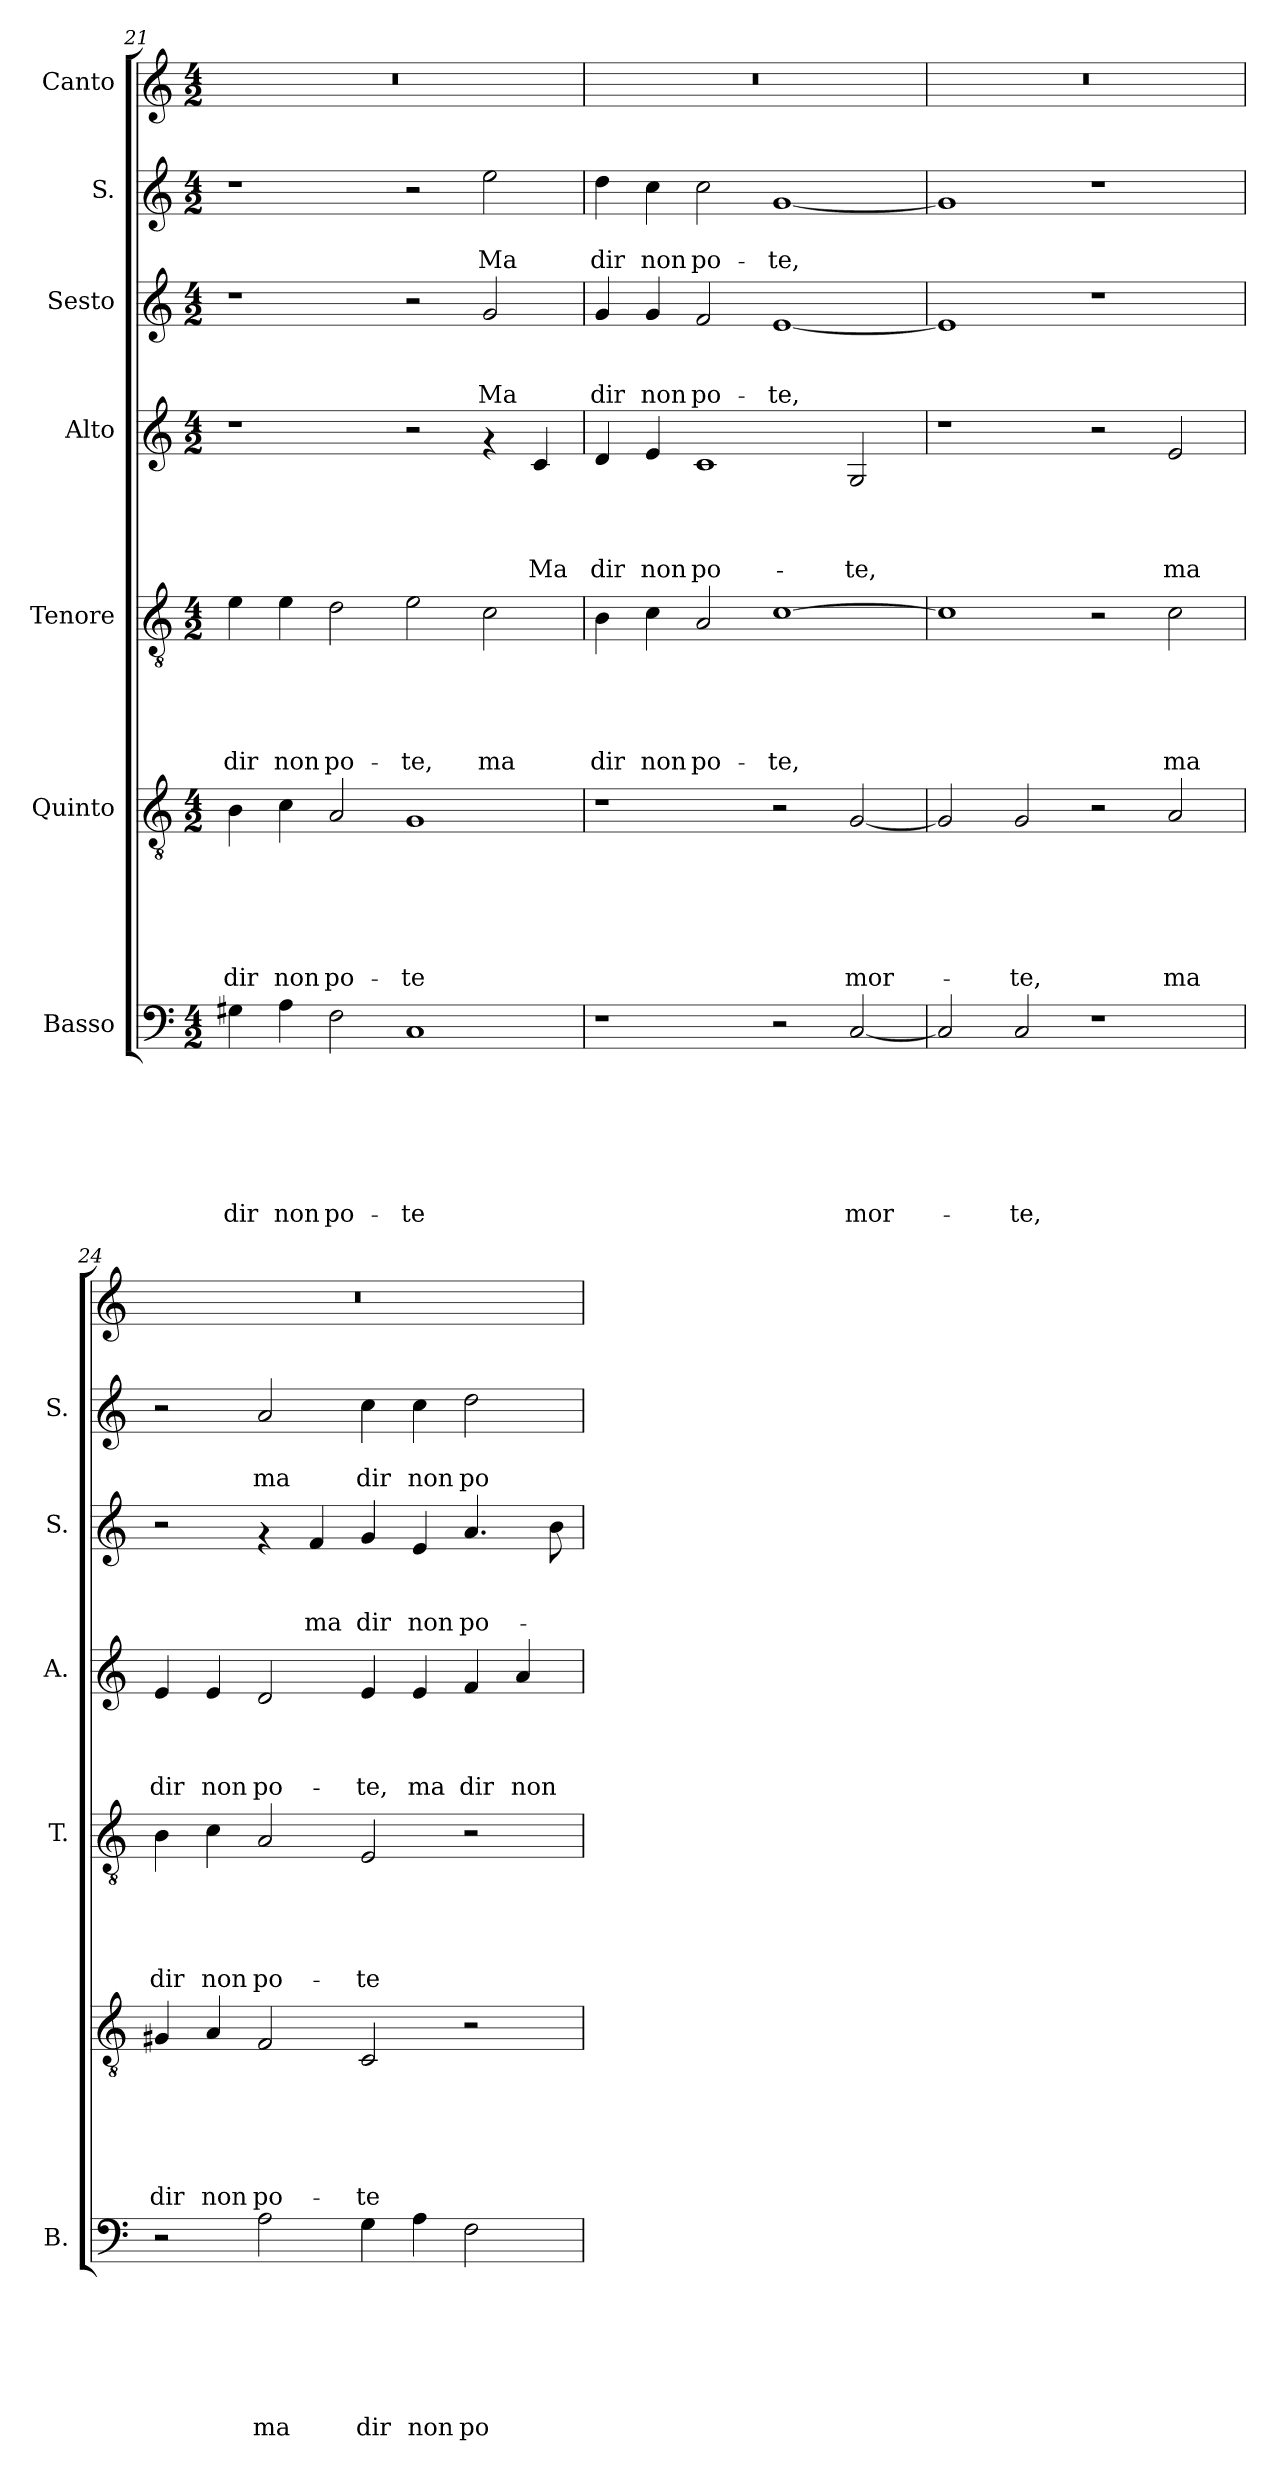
**kern	**text	**text	**text	**text	**text	**text	**text	**kern	**text	**text	**text	**text	**text	**text	**kern	**text	**text	**text	**text	**text	**kern	**text	**text	**text	**text	**kern	**text	**text	**text	**kern	**text	**text	**kern
*part7	*part7	*part7	*part7	*part7	*part7	*part7	*part7	*part6	*part6	*part6	*part6	*part6	*part6	*part6	*part5	*part5	*part5	*part5	*part5	*part5	*part4	*part4	*part4	*part4	*part4	*part3	*part3	*part3	*part3	*part2	*part2	*part2	*part1
*staff7	*staff7	*staff7	*staff7	*staff7	*staff7	*staff7	*staff7	*staff6	*staff6	*staff6	*staff6	*staff6	*staff6	*staff6	*staff5	*staff5	*staff5	*staff5	*staff5	*staff5	*staff4	*staff4	*staff4	*staff4	*staff4	*staff3	*staff3	*staff3	*staff3	*staff2	*staff2	*staff2	*staff1
*I"Basso	*	*	*	*	*	*	*	*I"Quinto	*	*	*	*	*	*	*I"Tenore	*	*	*	*	*	*I"Alto	*	*	*	*	*I"Sesto	*	*	*	*I"S.	*	*	*I"Canto
*I'B.	*	*	*	*	*	*	*	*	*	*	*	*	*	*	*I'T.	*	*	*	*	*	*I'A.	*	*	*	*	*I'S.	*	*	*	*I'S.	*	*	*
!!LO:PB:g=z
*clefF4	*	*	*	*	*	*	*	*clefGv2	*	*	*	*	*	*	*clefGv2	*	*	*	*	*	*clefG2	*	*	*	*	*clefG2	*	*	*	*clefG2	*	*	*clefG2
*k[]	*	*	*	*	*	*	*	*k[]	*	*	*	*	*	*	*k[]	*	*	*	*	*	*k[]	*	*	*	*	*k[]	*	*	*	*k[]	*	*	*k[]
*C:	*	*	*	*	*	*	*	*C:	*	*	*	*	*	*	*C:	*	*	*	*	*	*C:	*	*	*	*	*C:	*	*	*	*C:	*	*	*C:
*M4/2	*	*	*	*	*	*	*	*M4/2	*	*	*	*	*	*	*M4/2	*	*	*	*	*	*M4/2	*	*	*	*	*M4/2	*	*	*	*M4/2	*	*	*M4/2
=21	=21	=21	=21	=21	=21	=21	=21	=21	=21	=21	=21	=21	=21	=21	=21	=21	=21	=21	=21	=21	=21	=21	=21	=21	=21	=21	=21	=21	=21	=21	=21	=21	=21
!	!	!	!	!	!	!	!LO:LY:b	!	!	!	!	!	!	!LO:LY:b	!	!	!	!	!	!LO:LY:b	!	!	!	!	!	!	!	!	!	!	!	!	!
4G#X\	.	.	.	.	.	.	dir	4B\	.	.	.	.	.	dir	4e\	.	.	.	.	dir	1r	.	.	.	.	1r	.	.	.	1r	.	.	0r
!	!	!	!	!	!	!	!LO:LY:b	!	!	!	!	!	!	!LO:LY:b	!	!	!	!	!	!LO:LY:b	!	!	!	!	!	!	!	!	!	!	!	!	!
4A\	.	.	.	.	.	.	non	4c\	.	.	.	.	.	non	4e\	.	.	.	.	non	.	.	.	.	.	.	.	.	.	.	.	.	.
!	!	!	!	!	!	!	!LO:LY:b	!	!	!	!	!	!	!LO:LY:b	!	!	!	!	!	!LO:LY:b	!	!	!	!	!	!	!	!	!	!	!	!	!
2F\	.	.	.	.	.	.	po-	2A/	.	.	.	.	.	po-	2d\	.	.	.	.	po-	.	.	.	.	.	.	.	.	.	.	.	.	.
!	!	!	!	!	!	!	!LO:LY:b	!	!	!	!	!	!	!LO:LY:b	!	!	!	!	!	!LO:LY:b	!	!	!	!	!	!	!	!	!	!	!	!	!
1C	.	.	.	.	.	.	-te	1G	.	.	.	.	.	-te	2e\	.	.	.	.	-te,	2r	.	.	.	.	2r	.	.	.	2r	.	.	.
!	!	!	!	!	!	!	!	!	!	!	!	!	!	!	!	!	!	!	!	!LO:LY:b	!	!	!	!	!	!	!	!	!LO:LY:b	!	!	!LO:LY:b	!
.	.	.	.	.	.	.	.	.	.	.	.	.	.	.	2c\	.	.	.	.	ma	4rf	.	.	.	.	2g/	.	.	Ma	2ee\	.	Ma	.
!	!	!	!	!	!	!	!	!	!	!	!	!	!	!	!	!	!	!	!	!	!	!	!	!	!LO:LY:b	!	!	!	!	!	!	!	!
.	.	.	.	.	.	.	.	.	.	.	.	.	.	.	.	.	.	.	.	.	4c/	.	.	.	Ma	.	.	.	.	.	.	.	.
=22	=22	=22	=22	=22	=22	=22	=22	=22	=22	=22	=22	=22	=22	=22	=22	=22	=22	=22	=22	=22	=22	=22	=22	=22	=22	=22	=22	=22	=22	=22	=22	=22	=22
!	!	!	!	!	!	!	!	!	!	!	!	!	!	!	!	!	!	!	!	!LO:LY:b	!	!	!	!	!LO:LY:b	!	!	!	!LO:LY:b	!	!	!LO:LY:b	!
1r	.	.	.	.	.	.	.	1r	.	.	.	.	.	.	4B\	.	.	.	.	dir	4d/	.	.	.	dir	4g/	.	.	dir	4dd\	.	dir	0r
!	!	!	!	!	!	!	!	!	!	!	!	!	!	!	!	!	!	!	!	!LO:LY:b	!	!	!	!	!LO:LY:b	!	!	!	!LO:LY:b	!	!	!LO:LY:b	!
.	.	.	.	.	.	.	.	.	.	.	.	.	.	.	4c\	.	.	.	.	non	4e/	.	.	.	non	4g/	.	.	non	4cc\	.	non	.
!	!	!	!	!	!	!	!	!	!	!	!	!	!	!	!	!	!	!	!	!LO:LY:b	!	!	!	!	!LO:LY:b	!	!	!	!LO:LY:b	!	!	!LO:LY:b	!
.	.	.	.	.	.	.	.	.	.	.	.	.	.	.	2A/	.	.	.	.	po-	1c	.	.	.	po-	2f/	.	.	po-	2cc\	.	po-	.
!	!	!	!	!	!	!	!	!	!	!	!	!	!	!	!	!	!	!	!	!LO:LY:b	!	!	!	!	!	!	!	!	!LO:LY:b	!	!	!LO:LY:b	!
2r	.	.	.	.	.	.	.	2r	.	.	.	.	.	.	[>1c	.	.	.	.	-te,	.	.	.	.	.	[<1e	.	.	-te,	[<1g	.	-te,	.
!	!	!	!	!	!	!	!LO:LY:b	!	!	!	!	!	!	!LO:LY:b	!	!	!	!	!	!	!	!	!	!	!LO:LY:b	!	!	!	!	!	!	!	!
[<2C/	.	.	.	.	.	.	mor-	[<2G/	.	.	.	.	.	mor-	.	.	.	.	.	.	2G/	.	.	.	-te,	.	.	.	.	.	.	.	.
=23	=23	=23	=23	=23	=23	=23	=23	=23	=23	=23	=23	=23	=23	=23	=23	=23	=23	=23	=23	=23	=23	=23	=23	=23	=23	=23	=23	=23	=23	=23	=23	=23	=23
2C/]	.	.	.	.	.	.	.	2G/]	.	.	.	.	.	.	1c]	.	.	.	.	.	1r	.	.	.	.	1e]	.	.	.	1g]	.	.	0r
!	!	!	!	!	!	!	!LO:LY:b	!	!	!	!	!	!	!LO:LY:b	!	!	!	!	!	!	!	!	!	!	!	!	!	!	!	!	!	!	!
2C/	.	.	.	.	.	.	-te,	2G/	.	.	.	.	.	-te,	.	.	.	.	.	.	.	.	.	.	.	.	.	.	.	.	.	.	.
1r	.	.	.	.	.	.	.	2r	.	.	.	.	.	.	2r	.	.	.	.	.	2r	.	.	.	.	1r	.	.	.	1r	.	.	.
!	!	!	!	!	!	!	!	!	!	!	!	!	!	!LO:LY:b	!	!	!	!	!	!LO:LY:b	!	!	!	!	!LO:LY:b	!	!	!	!	!	!	!	!
.	.	.	.	.	.	.	.	2A/	.	.	.	.	.	ma	2c\	.	.	.	.	ma	2e/	.	.	.	ma	.	.	.	.	.	.	.	.
=24	=24	=24	=24	=24	=24	=24	=24	=24	=24	=24	=24	=24	=24	=24	=24	=24	=24	=24	=24	=24	=24	=24	=24	=24	=24	=24	=24	=24	=24	=24	=24	=24	=24
!	!	!	!	!	!	!	!	!	!	!	!	!	!	!LO:LY:b	!	!	!	!	!	!LO:LY:b	!	!	!	!	!LO:LY:b	!	!	!	!	!	!	!	!
2r	.	.	.	.	.	.	.	4G#X/	.	.	.	.	.	dir	4B\	.	.	.	.	dir	4e/	.	.	.	dir	2r	.	.	.	2r	.	.	0r
!	!	!	!	!	!	!	!	!	!	!	!	!	!	!LO:LY:b	!	!	!	!	!	!LO:LY:b	!	!	!	!	!LO:LY:b	!	!	!	!	!	!	!	!
.	.	.	.	.	.	.	.	4A/	.	.	.	.	.	non	4c\	.	.	.	.	non	4e/	.	.	.	non	.	.	.	.	.	.	.	.
!	!	!	!	!	!	!	!LO:LY:b	!	!	!	!	!	!	!LO:LY:b	!	!	!	!	!	!LO:LY:b	!	!	!	!	!LO:LY:b	!	!	!	!	!	!	!LO:LY:b	!
2A\	.	.	.	.	.	.	ma	2F/	.	.	.	.	.	po-	2A/	.	.	.	.	po-	2d/	.	.	.	po-	4rf	.	.	.	2a/	.	ma	.
!	!	!	!	!	!	!	!	!	!	!	!	!	!	!	!	!	!	!	!	!	!	!	!	!	!	!	!	!	!LO:LY:b	!	!	!	!
.	.	.	.	.	.	.	.	.	.	.	.	.	.	.	.	.	.	.	.	.	.	.	.	.	.	4f/	.	.	ma	.	.	.	.
!	!	!	!	!	!	!	!LO:LY:b	!	!	!	!	!	!	!LO:LY:b	!	!	!	!	!	!LO:LY:b	!	!	!	!	!LO:LY:b	!	!	!	!LO:LY:b	!	!	!LO:LY:b	!
4G\	.	.	.	.	.	.	dir	2C/	.	.	.	.	.	-te	2E/	.	.	.	.	-te	4e/	.	.	.	-te,	4g/	.	.	dir	4cc\	.	dir	.
!	!	!	!	!	!	!	!LO:LY:b	!	!	!	!	!	!	!	!	!	!	!	!	!	!	!	!	!	!LO:LY:b	!	!	!	!LO:LY:b	!	!	!LO:LY:b	!
4A\	.	.	.	.	.	.	non	.	.	.	.	.	.	.	.	.	.	.	.	.	4e/	.	.	.	ma	4e/	.	.	non	4cc\	.	non	.
!	!	!	!	!	!	!	!LO:LY:b	!	!	!	!	!	!	!	!	!	!	!	!	!	!	!	!	!	!LO:LY:b	!	!	!	!LO:LY:b	!	!	!LO:LY:b	!
2F\	.	.	.	.	.	.	po-	2r	.	.	.	.	.	.	2r	.	.	.	.	.	4f/	.	.	.	dir	4.a/	.	.	po-	2dd\	.	po-	.
!	!	!	!	!	!	!	!	!	!	!	!	!	!	!	!	!	!	!	!	!	!	!	!	!	!LO:LY:b	!	!	!	!	!	!	!	!
.	.	.	.	.	.	.	.	.	.	.	.	.	.	.	.	.	.	.	.	.	4a/	.	.	.	non	.	.	.	.	.	.	.	.
.	.	.	.	.	.	.	.	.	.	.	.	.	.	.	.	.	.	.	.	.	.	.	.	.	.	8b\	.	.	.	.	.	.	.
=	=	=	=	=	=	=	=	=	=	=	=	=	=	=	=	=	=	=	=	=	=	=	=	=	=	=	=	=	=	=	=	=	=
*-	*-	*-	*-	*-	*-	*-	*-	*-	*-	*-	*-	*-	*-	*-	*-	*-	*-	*-	*-	*-	*-	*-	*-	*-	*-	*-	*-	*-	*-	*-	*-	*-	*-
